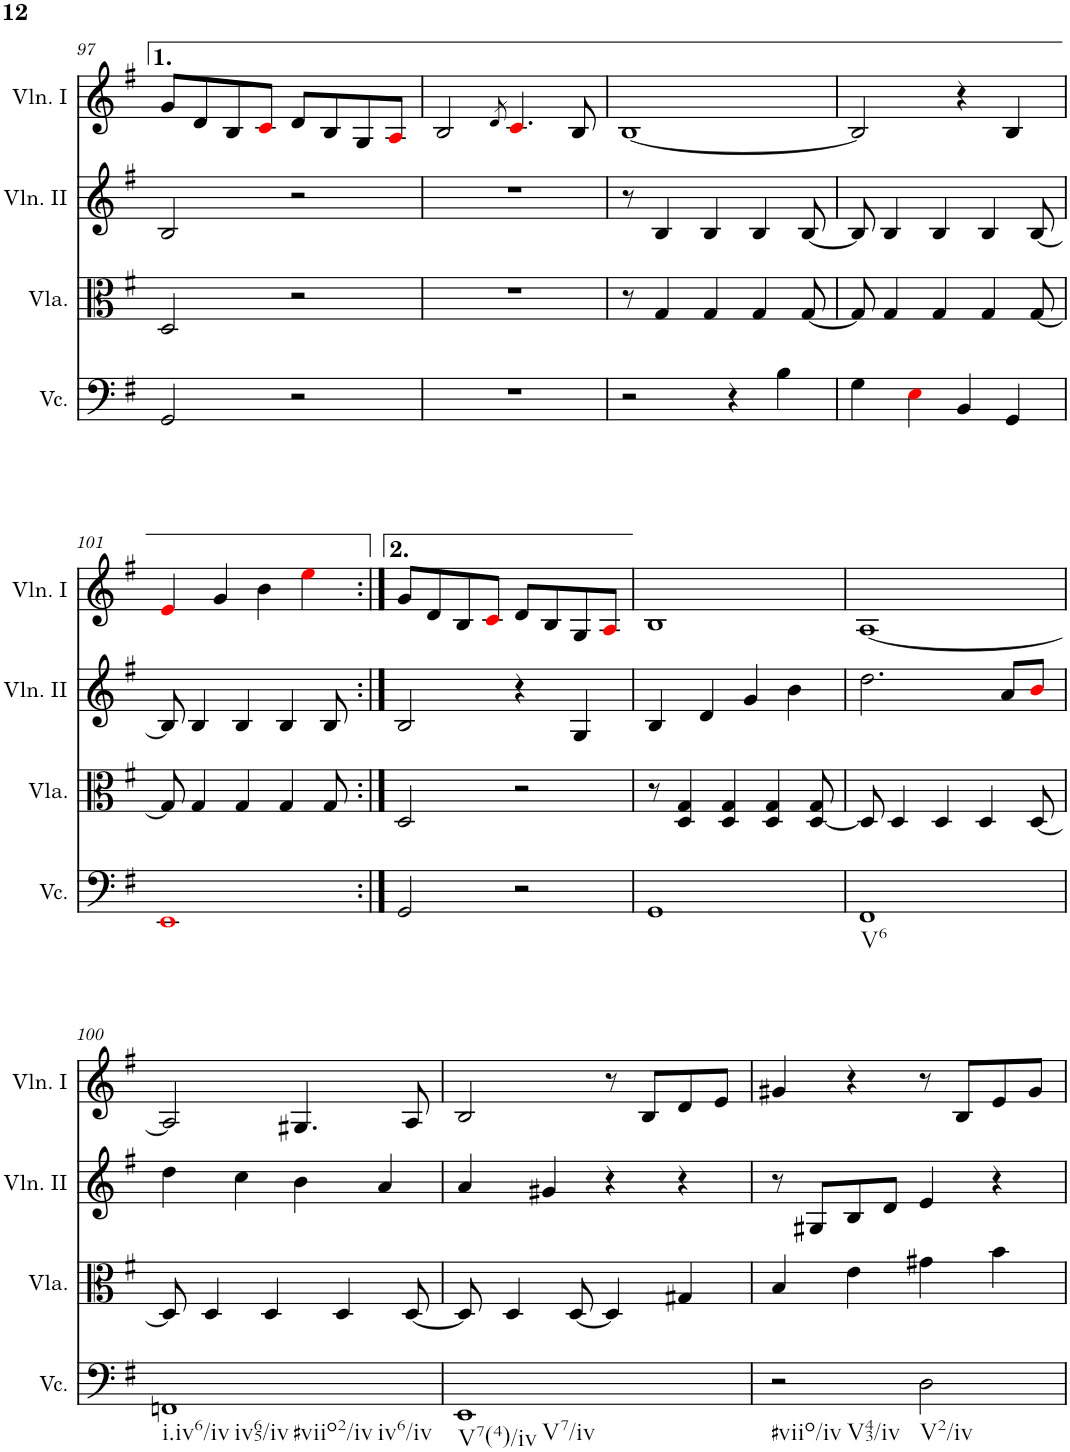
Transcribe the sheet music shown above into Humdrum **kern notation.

**kern	**kern	**kern	**kern
*part4	*part3	*part2	*part1
*staff4	*staff3	*staff2	*staff1
*I"Violoncello	*I"Viola	*I"Violino II	*I"Violino I
*I'Vc.	*I'Vla.	*I'Vln. II	*I'Vln. I
!!LO:PB:g=z
*clefF4	*clefC3	*clefG2	*clefG2
*k[f#]	*k[f#]	*k[f#]	*k[f#]
*M4/4	*M4/4	*M4/4	*M4/4
=97	=97	=97	=97
2GG/	2D/	2B/	8g/L
.	.	.	8d/
.	.	.	8B/
.	.	.	8ci/J
2r	2r	2r	8d/L
.	.	.	8B/
.	.	.	8G/
.	.	.	8Ai/J
=98	=98	=98	=98
1r	1r	1r	2B/
.	.	.	8qd/
.	.	.	4.ci/
.	.	.	8B/
=99	=99	=99	=99
2r	8r	8r	[1B
.	4G/	4B/	.
.	4G/	4B/	.
4r	.	.	.
.	4G/	4B/	.
4B\	.	.	.
.	[8G/	[8B/	.
=100	=100	=100	=100
4G\	8G/]	8B/]	2B/]
.	4G/	4B/	.
4Ei\	.	.	.
.	4G/	4B/	.
4BB/	.	.	4r
.	4G/	4B/	.
4GG/	.	.	4B/
.	[8G/	[8B/	.
!!LO:LB:g=z
=101	=101	=101	=101
1EEi	8G/]	8B/]	4ei/
.	4G/	4B/	.
.	.	.	4g/
.	4G/	4B/	.
.	.	.	4b\
.	4G/	4B/	.
.	.	.	4eei\
.	8G/	8B/	.
=97:|!	=97:|!	=97:|!	=97:|!
2GG/	2D/	2B/	8g/L
.	.	.	8d/
.	.	.	8B/
.	.	.	8ci/J
2r	2r	4r	8d/L
.	.	.	8B/
.	.	4G/	8G/
.	.	.	8Ai/J
=98	=98	=98	=98
1GG	8r	4B/	1B
.	4D/ 4G/	.	.
.	.	4d/	.
.	4D/ 4G/	.	.
.	.	4g/	.
.	4D/ 4G/	.	.
.	.	4b\	.
.	[8D/ 8G/	.	.
=99	=99	=99	=99
!LO:TX:b:t=V6	!	!	!
1FF#	8D/]	2.dd\	[1A
.	4D/	.	.
.	4D/	.	.
.	4D/	.	.
.	.	8a/L	.
.	[8D/	8bi/J	.
!!LO:LB:g=z
=100	=100	=100	=100
!LO:TX:b:t=i.iv6/iv	!	!	!
!LO:TX:b:t=iv65/iv	!	!	!
!LO:TX:b:t=#viio2/iv	!	!	!
!LO:TX:b:t=iv6/iv	!	!	!
1FFn	8D/]	4dd\	2A/]
.	4D/	.	.
.	.	4cc\	.
.	4D/	.	.
.	.	4b\	4.G#X/
.	4D/	.	.
.	.	4a/	.
.	[8D/	.	8A/
=101	=101	=101	=101
!LO:TX:b:t=V7(4)/iv	!	!	!
!LO:TX:b:t=V7/iv	!	!	!
1EE	8D/]	4a/	2B/
.	4D/	.	.
.	.	4g#X/	.
.	[8D/	.	.
.	4D/]	4r	8r
.	.	.	8B/L
.	4G#X/	4r	8d/
.	.	.	8e/J
=102	=102	=102	=102
!LO:TX:b:t=#viio/iv	!	!	!
!LO:TX:b:t=V43/iv	!	!	!
2r	4B/	8r	4g#X/
.	.	8G#X/L	.
.	4e\	8B/	4r
.	.	8d/J	.
!LO:TX:b:t=V2/iv	!	!	!
2D\	4g#X\	4e/	8r
.	.	.	8B/L
.	4b\	4r	8e/
.	.	.	8g#/J
=	=	=	=
*-	*-	*-	*-
